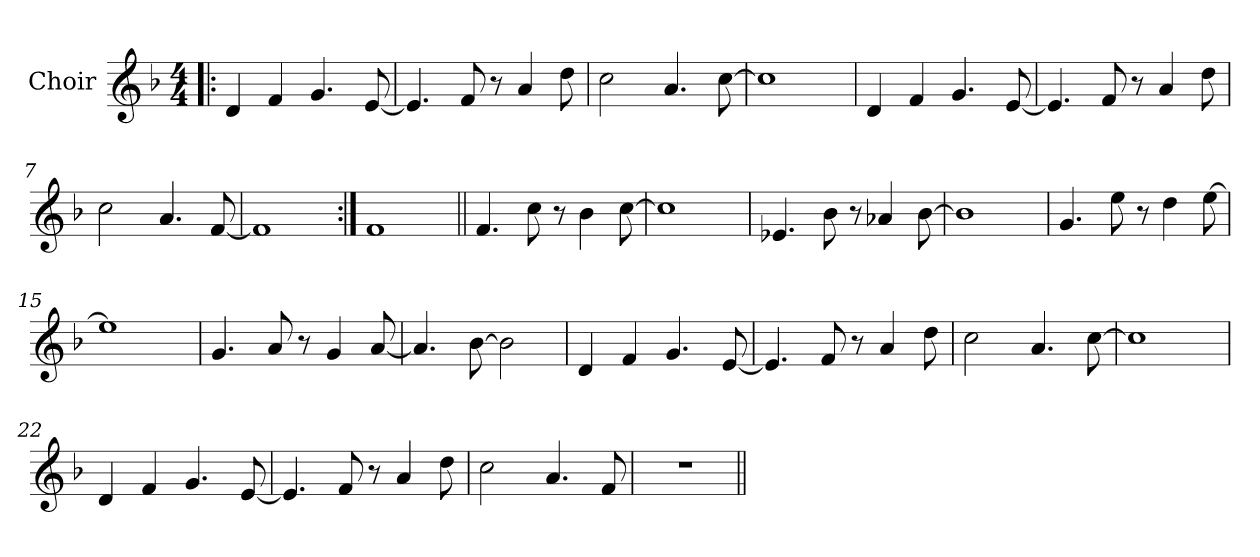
**kern
*part1
*staff1
*I"Choir
*I'Ch
*clefG2
*k[b-]
*F:
*M4/4
=1!|:
4d/
4f/
4.g/
[8e/
=2
4.e/]
8f/
8r
4a/
8dd\
=3
2cc\
4.a/
[8cc\
=4
1cc]
!!LO:LB:g=z
=5
4d/
4f/
4.g/
[8e/
=6
4.e/]
8f/
8r
4a/
8dd\
=7
2cc\
4.a/
[8f/
=8
1f]
=9:|!
1f
!!LO:LB:g=z
=10||
4.f/
8cc\
8r
4b-\
[8cc\
=11
1cc]
=12
4.e-X/
8b-\
8r
4a-X/
[8b-\
=13
1b-]
!!LO:LB:g=z
=14
4.g/
8ee\
8r
4dd\
[8ee\
=15
1ee]
=16
4.g/
8a/
8r
4g/
[8a/
=17
4.a/]
[8b-\
2b-\]
!!LO:LB:g=z
=18
4d/
4f/
4.g/
[8e/
=19
4.e/]
8f/
8r
4a/
8dd\
=20
2cc\
4.a/
[8cc\
=21
1cc]
!!LO:LB:g=z
=22
4d/
4f/
4.g/
[8e/
=23
4.e/]
8f/
8r
4a/
8dd\
=24
2cc\
4.a/
8f/
=25
1r
=||
*-
